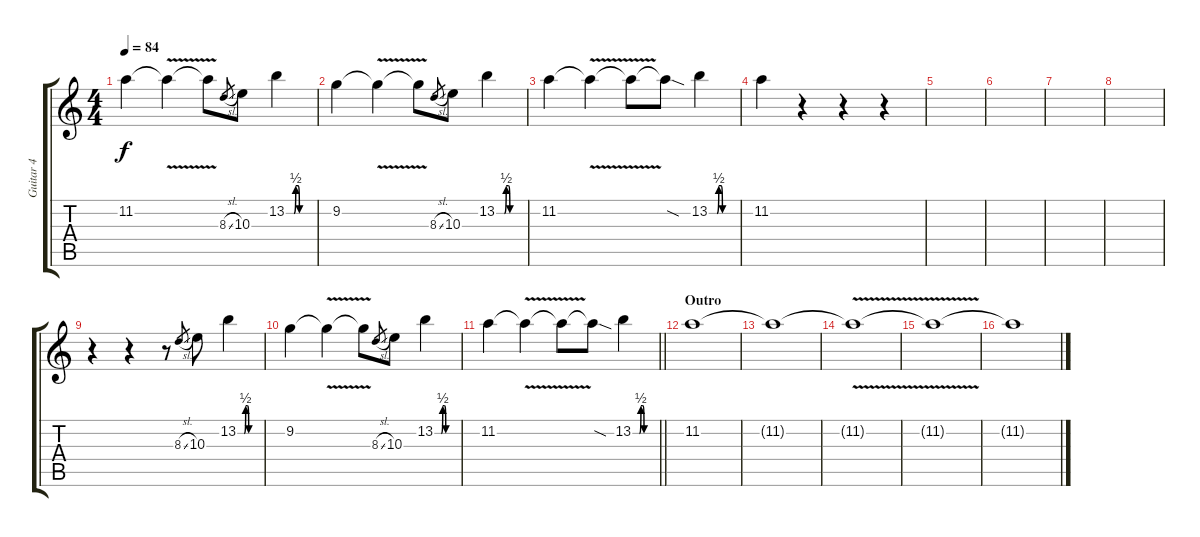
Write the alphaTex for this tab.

\track ("Guitar 4" "Guitar 4") {instrument distortionguitar}
\staff {score tabs}
\tuning (Eb4 Bb3 Gb3 Db3 Ab2 Eb2) {hide}
\ts (4 4)
\tempo 84
\clef g2
\ks c
11.2{t}.4{dy f} 11.2{v t}.4 11.2{t}.8 8.3{sl}.8{gr} 10.3.8 13.2{be (custom 0 0 17 0 21 2 26 2 29 0 60 0)}.4 |
9.2.4 9.2{v t}.4 9.2{t}.8 8.3{sl}.8{gr} 10.3.8 13.2{be (custom 0 0 17 0 21 2 26 2 29 0 60 0)}.4 |
11.2.4 11.2{v t}.4 11.2{t}.8 11.2{sod t}.8 13.2{be (custom 0 0 17 0 21 2 26 2 29 0 60 0)}.4 |
11.2.4 r.4 r.4 r.4 |
|
|
|
|
r.4 r.4 r.8 8.3{sl}.8{gr} 10.3.8 13.2{be (custom 0 0 17 0 21 2 26 2 29 0 60 0)}.4 |
9.2.4 9.2{v t}.4 9.2{t}.8 8.3{sl}.8{gr} 10.3.8 13.2{be (custom 0 0 17 0 21 2 26 2 29 0 60 0)}.4 |
\barLineRight lightlight
11.2.4 11.2{v t}.4 11.2{t}.8 11.2{sod t}.8 13.2{be (custom 0 0 17 0 21 2 26 2 29 0 60 0)}.4 |
\section ("" "Outro")
11.2.1{volume 1} |
11.2{t}.1 |
11.2{v t}.1 |
11.2{t}.1 |
11.2{t}.1
